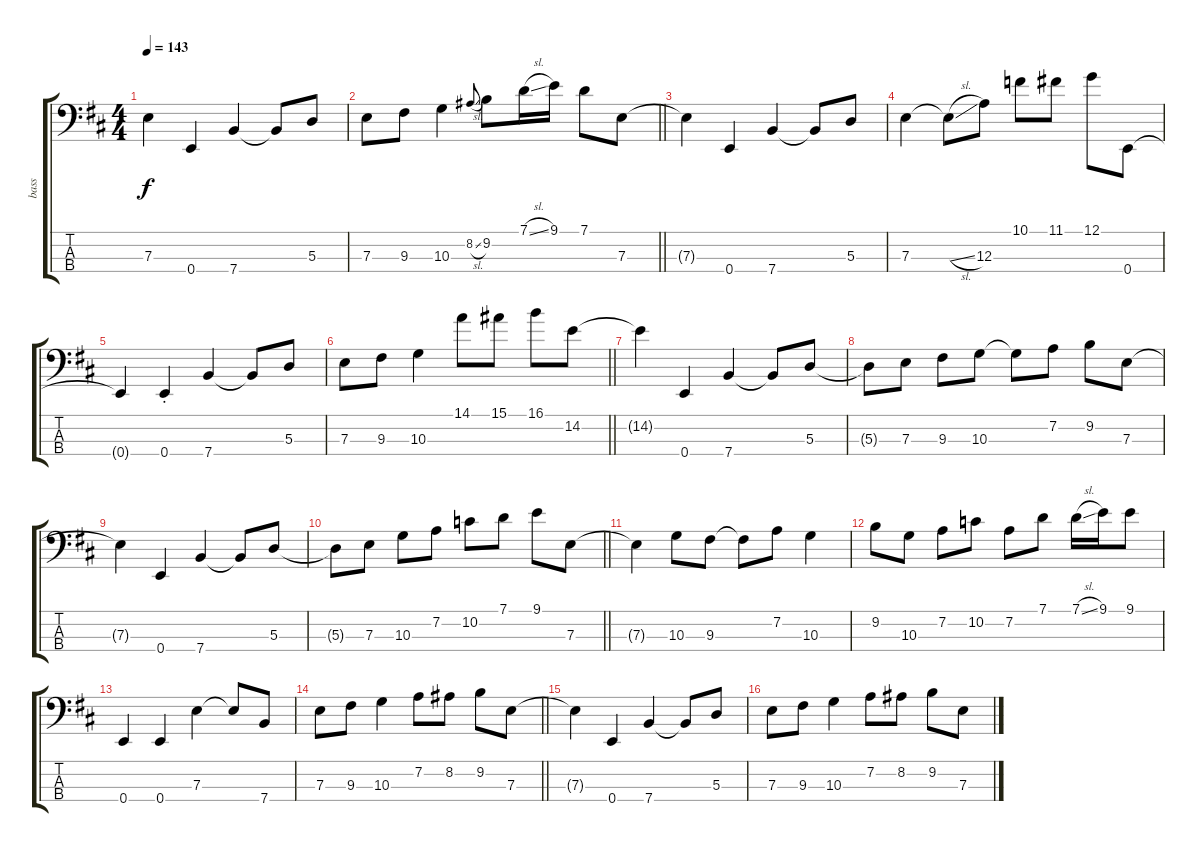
\track ("bass" "bass") {instrument electricbassfinger}
\staff {score tabs}
\tuning (G2 D2 A1 E1) {hide}
\ts (4 4)
\tempo 143
\clef f4
\ks d
7.3{t}.4{dy f} 0.4.4 7.4.4 7.4{t}.8 5.3.8 |
\barLineRight lightlight
7.3.8 9.3.8 10.3.4 8.2{sl}.8{gr onbeat} 9.2.8 7.1{sl}.16 9.1.16 7.1.8 7.3.8 |
7.3{t}.4 0.4.4 7.4.4 7.4{t}.8 5.3.8 |
7.3.4 7.3{sl t}.8 12.3.8 10.1.8 11.1.8 12.1.8 0.4.8 |
0.4{t}.4 0.4{st}.4 7.4.4 7.4{t}.8 5.3.8 |
\barLineRight lightlight
7.3.8 9.3.8 10.3.4 14.1.8 15.1.8 16.1.8 14.2.8 |
14.2{t}.4 0.4.4 7.4.4 7.4{t}.8 5.3.8 |
5.3{t}.8 7.3.8 9.3.8 10.3.8 10.3{t}.8 7.2.8 9.2.8 7.3.8 |
7.3{t}.4 0.4.4 7.4.4 7.4{t}.8 5.3.8 |
\barLineRight lightlight
5.3{t}.8 7.3.8 10.3.8 7.2.8 10.2.8 7.1.8 9.1.8 7.3.8 |
7.3{t}.4 10.3.8 9.3.8 9.3{t}.8 7.2.8 10.3.4 |
9.2.8 10.3.8 7.2.8 10.2.8 7.2.8 7.1.8 7.1{sl}.16 9.1.16 9.1.8 |
0.4.4 0.4.4 7.3.4 7.3{t}.8 7.4.8 |
\barLineRight lightlight
7.3.8 9.3.8 10.3.4 7.2.8 8.2.8 9.2.8 7.3.8 |
7.3{t}.4 0.4.4 7.4.4 7.4{t}.8 5.3.8 |
7.3.8 9.3.8 10.3.4 7.2.8 8.2.8 9.2.8 7.3.8
